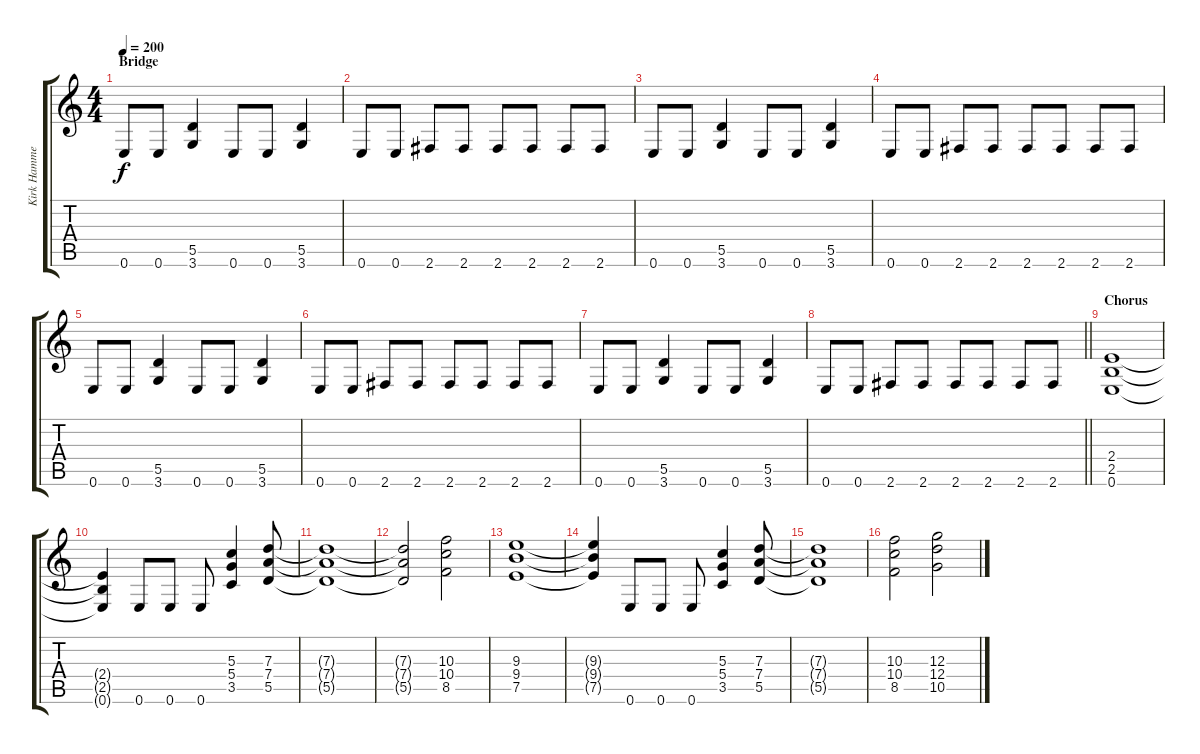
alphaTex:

\track ("Kirk Hammet (Guitar)" "Kirk Hamme") {instrument distortionguitar}
\staff {score tabs}
\tuning (E4 B3 G3 D3 A2 E2) {hide}
\ts (4 4)
\section ("" "Bridge")
\tempo 200
\clef g2
\ks c
0.6.8{dy f} 0.6.8 (5.5 3.6).4 0.6.8 0.6.8 (5.5 3.6).4 |
0.6.8 0.6.8 2.6.8 2.6.8 2.6.8 2.6.8 2.6.8 2.6.8 |
0.6.8 0.6.8 (5.5 3.6).4 0.6.8 0.6.8 (5.5 3.6).4 |
0.6.8 0.6.8 2.6.8 2.6.8 2.6.8 2.6.8 2.6.8 2.6.8 |
0.6.8 0.6.8 (5.5 3.6).4 0.6.8 0.6.8 (5.5 3.6).4 |
0.6.8 0.6.8 2.6.8 2.6.8 2.6.8 2.6.8 2.6.8 2.6.8 |
0.6.8 0.6.8 (5.5 3.6).4 0.6.8 0.6.8 (5.5 3.6).4 |
\barLineRight lightlight
0.6.8 0.6.8 2.6.8 2.6.8 2.6.8 2.6.8 2.6.8 2.6.8 |
\section ("" "Chorus")
(2.4 2.5 0.6).1 |
(2.4{t} 2.5{t} 0.6{t}).4 0.6.8 0.6.8 0.6.8 (5.3 5.4 3.5).4 (7.3 7.4 5.5).8 |
(7.3{t} 7.4{t} 5.5{t}).1 |
(7.3{t} 7.4{t} 5.5{t}).2 (10.3 10.4 8.5).2 |
(9.3 9.4 7.5).1 |
(9.3{t} 9.4{t} 7.5{t}).4 0.6.8 0.6.8 0.6.8 (5.3 5.4 3.5).4 (7.3 7.4 5.5).8 |
(7.3{t} 7.4{t} 5.5{t}).1 |
(10.3 10.4 8.5).2 (12.3 12.4 10.5).2
